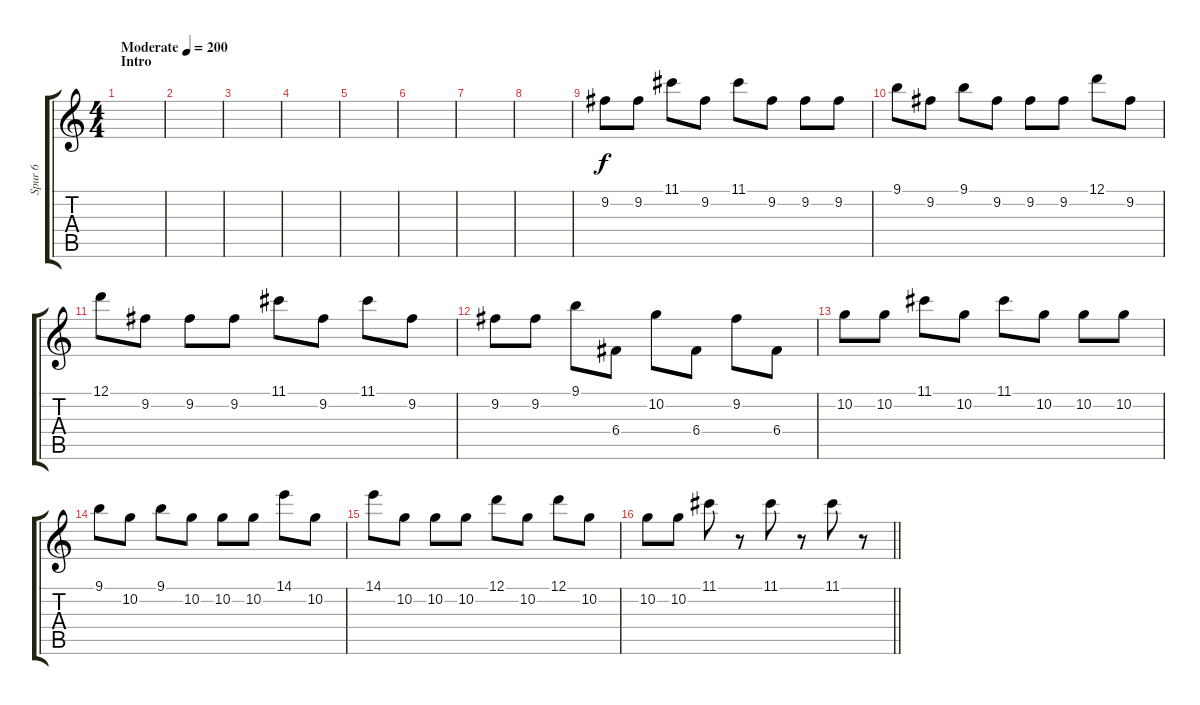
\track ("Spur 6" "Spur 6") {instrument distortionguitar}
\staff {score tabs}
\tuning (D4 A3 F3 C3 G2 D2) {hide}
\ts (4 4)
\section ("" "Intro")
\tempo (200 "Moderate")
\clef g2
\ks c
|
|
|
|
|
|
|
|
9.2.8 9.2.8 11.1.8 9.2.8 11.1.8 9.2.8 9.2.8 9.2.8 |
9.1.8 9.2.8 9.1.8 9.2.8 9.2.8 9.2.8 12.1.8 9.2.8 |
12.1.8 9.2.8 9.2.8 9.2.8 11.1.8 9.2.8 11.1.8 9.2.8 |
9.2.8 9.2.8 9.1.8 6.4.8 10.2.8 6.4.8 9.2.8 6.4.8 |
10.2.8 10.2.8 11.1.8 10.2.8 11.1.8 10.2.8 10.2.8 10.2.8 |
9.1.8 10.2.8 9.1.8 10.2.8 10.2.8 10.2.8 14.1.8 10.2.8 |
14.1.8 10.2.8 10.2.8 10.2.8 12.1.8 10.2.8 12.1.8 10.2.8 |
\barLineRight lightlight
10.2.8 10.2.8 11.1.8{volume 3} r.8 11.1.8 r.8 11.1.8 r.8
